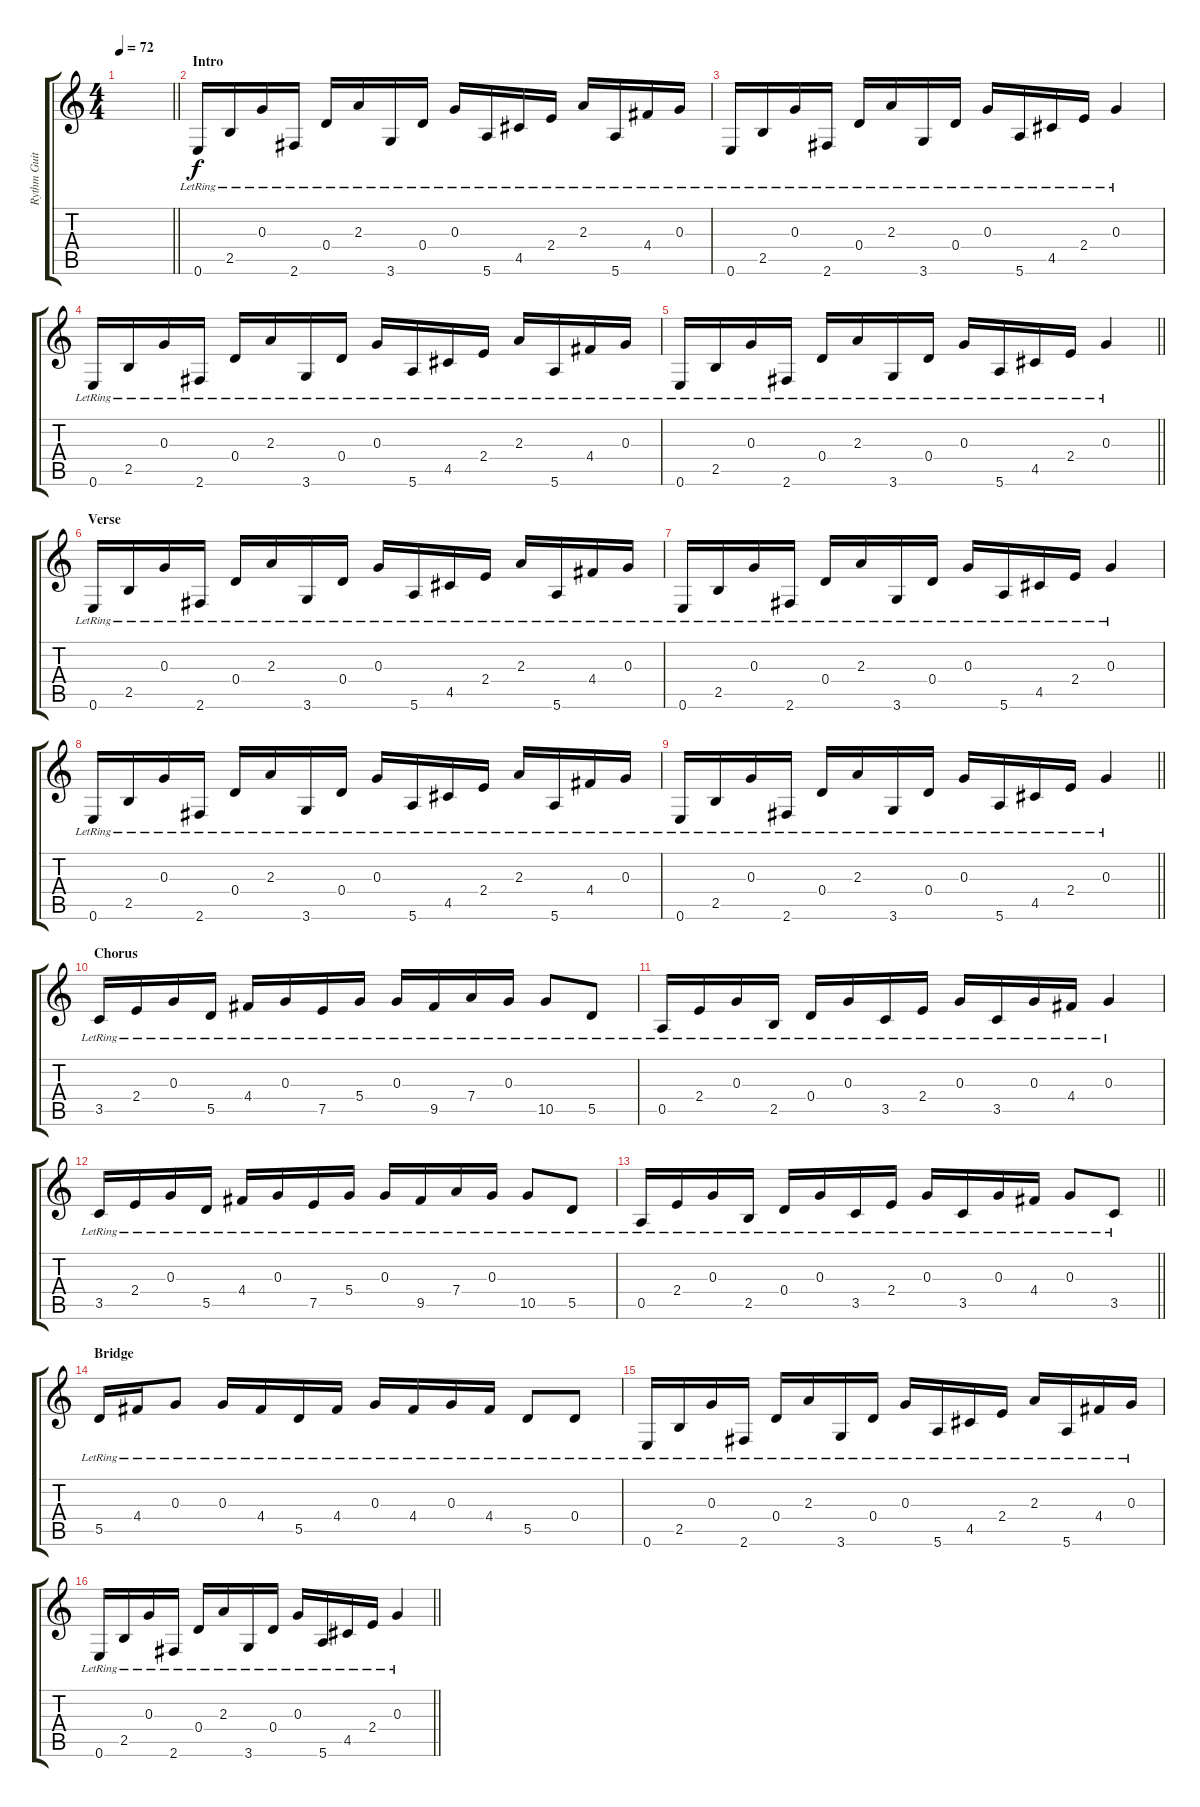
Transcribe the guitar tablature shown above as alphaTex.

\track ("Rythm Guitar - Ty Tabor" "Rythm Guit") {instrument electricguitarclean}
\staff {score tabs}
\tuning (E4 B3 G3 D3 A2 E2) {hide}
\ts (4 4)
\tempo 72
\clef g2
\barLineRight lightlight
\ks c
|
\section ("" "Intro")
0.6{lr}.16 2.5{lr}.16 0.3{lr}.16 2.6{lr}.16 0.4{lr}.16 2.3{lr}.16 3.6{lr}.16 0.4{lr}.16 0.3{lr}.16 5.6{lr}.16 4.5{lr}.16 2.4{lr}.16 2.3{lr}.16 5.6{lr}.16 4.4{lr}.16 0.3{lr}.16 |
0.6{lr}.16 2.5{lr}.16 0.3{lr}.16 2.6{lr}.16 0.4{lr}.16 2.3{lr}.16 3.6{lr}.16 0.4{lr}.16 0.3{lr}.16 5.6{lr}.16 4.5{lr}.16 2.4{lr}.16 0.3{lr}.4 |
0.6{lr}.16 2.5{lr}.16 0.3{lr}.16 2.6{lr}.16 0.4{lr}.16 2.3{lr}.16 3.6{lr}.16 0.4{lr}.16 0.3{lr}.16 5.6{lr}.16 4.5{lr}.16 2.4{lr}.16 2.3{lr}.16 5.6{lr}.16 4.4{lr}.16 0.3{lr}.16 |
\barLineRight lightlight
0.6{lr}.16 2.5{lr}.16 0.3{lr}.16 2.6{lr}.16 0.4{lr}.16 2.3{lr}.16 3.6{lr}.16 0.4{lr}.16 0.3{lr}.16 5.6{lr}.16 4.5{lr}.16 2.4{lr}.16 0.3{lr}.4 |
\section ("" "Verse")
0.6{lr}.16 2.5{lr}.16 0.3{lr}.16 2.6{lr}.16 0.4{lr}.16 2.3{lr}.16 3.6{lr}.16 0.4{lr}.16 0.3{lr}.16 5.6{lr}.16 4.5{lr}.16 2.4{lr}.16 2.3{lr}.16 5.6{lr}.16 4.4{lr}.16 0.3{lr}.16 |
0.6{lr}.16 2.5{lr}.16 0.3{lr}.16 2.6{lr}.16 0.4{lr}.16 2.3{lr}.16 3.6{lr}.16 0.4{lr}.16 0.3{lr}.16 5.6{lr}.16 4.5{lr}.16 2.4{lr}.16 0.3{lr}.4 |
0.6{lr}.16 2.5{lr}.16 0.3{lr}.16 2.6{lr}.16 0.4{lr}.16 2.3{lr}.16 3.6{lr}.16 0.4{lr}.16 0.3{lr}.16 5.6{lr}.16 4.5{lr}.16 2.4{lr}.16 2.3{lr}.16 5.6{lr}.16 4.4{lr}.16 0.3{lr}.16 |
\barLineRight lightlight
0.6{lr}.16 2.5{lr}.16 0.3{lr}.16 2.6{lr}.16 0.4{lr}.16 2.3{lr}.16 3.6{lr}.16 0.4{lr}.16 0.3{lr}.16 5.6{lr}.16 4.5{lr}.16 2.4{lr}.16 0.3{lr}.4 |
\section ("" "Chorus")
3.5{lr}.16 2.4{lr}.16 0.3{lr}.16 5.5{lr}.16 4.4{lr}.16 0.3{lr}.16 7.5{lr}.16 5.4{lr}.16 0.3{lr}.16 9.5{lr}.16 7.4{lr}.16 0.3{lr}.16 10.5{lr}.8 5.5{lr}.8 |
0.5{lr}.16 2.4{lr}.16 0.3{lr}.16 2.5{lr}.16 0.4{lr}.16 0.3{lr}.16 3.5{lr}.16 2.4{lr}.16 0.3{lr}.16 3.5{lr}.16 0.3{lr}.16 4.4{lr}.16 0.3{lr}.4 |
3.5{lr}.16 2.4{lr}.16 0.3{lr}.16 5.5{lr}.16 4.4{lr}.16 0.3{lr}.16 7.5{lr}.16 5.4{lr}.16 0.3{lr}.16 9.5{lr}.16 7.4{lr}.16 0.3{lr}.16 10.5{lr}.8 5.5{lr}.8 |
\barLineRight lightlight
0.5{lr}.16 2.4{lr}.16 0.3{lr}.16 2.5{lr}.16 0.4{lr}.16 0.3{lr}.16 3.5{lr}.16 2.4{lr}.16 0.3{lr}.16 3.5{lr}.16 0.3{lr}.16 4.4{lr}.16 0.3{lr}.8 3.5{lr}.8 |
\section ("" "Bridge")
5.5{lr}.16 4.4{lr}.16 0.3{lr}.8 0.3{lr}.16 4.4{lr}.16 5.5{lr}.16 4.4{lr}.16 0.3{lr}.16 4.4{lr}.16 0.3{lr}.16 4.4{lr}.16 5.5{lr}.8 0.4{lr}.8 |
0.6{lr}.16 2.5{lr}.16 0.3{lr}.16 2.6{lr}.16 0.4{lr}.16 2.3{lr}.16 3.6{lr}.16 0.4{lr}.16 0.3{lr}.16 5.6{lr}.16 4.5{lr}.16 2.4{lr}.16 2.3{lr}.16 5.6{lr}.16 4.4{lr}.16 0.3{lr}.16 |
\barLineRight lightlight
0.6{lr}.16 2.5{lr}.16 0.3{lr}.16 2.6{lr}.16 0.4{lr}.16 2.3{lr}.16 3.6{lr}.16 0.4{lr}.16 0.3{lr}.16 5.6{lr}.16 4.5{lr}.16 2.4{lr}.16 0.3{lr}.4
